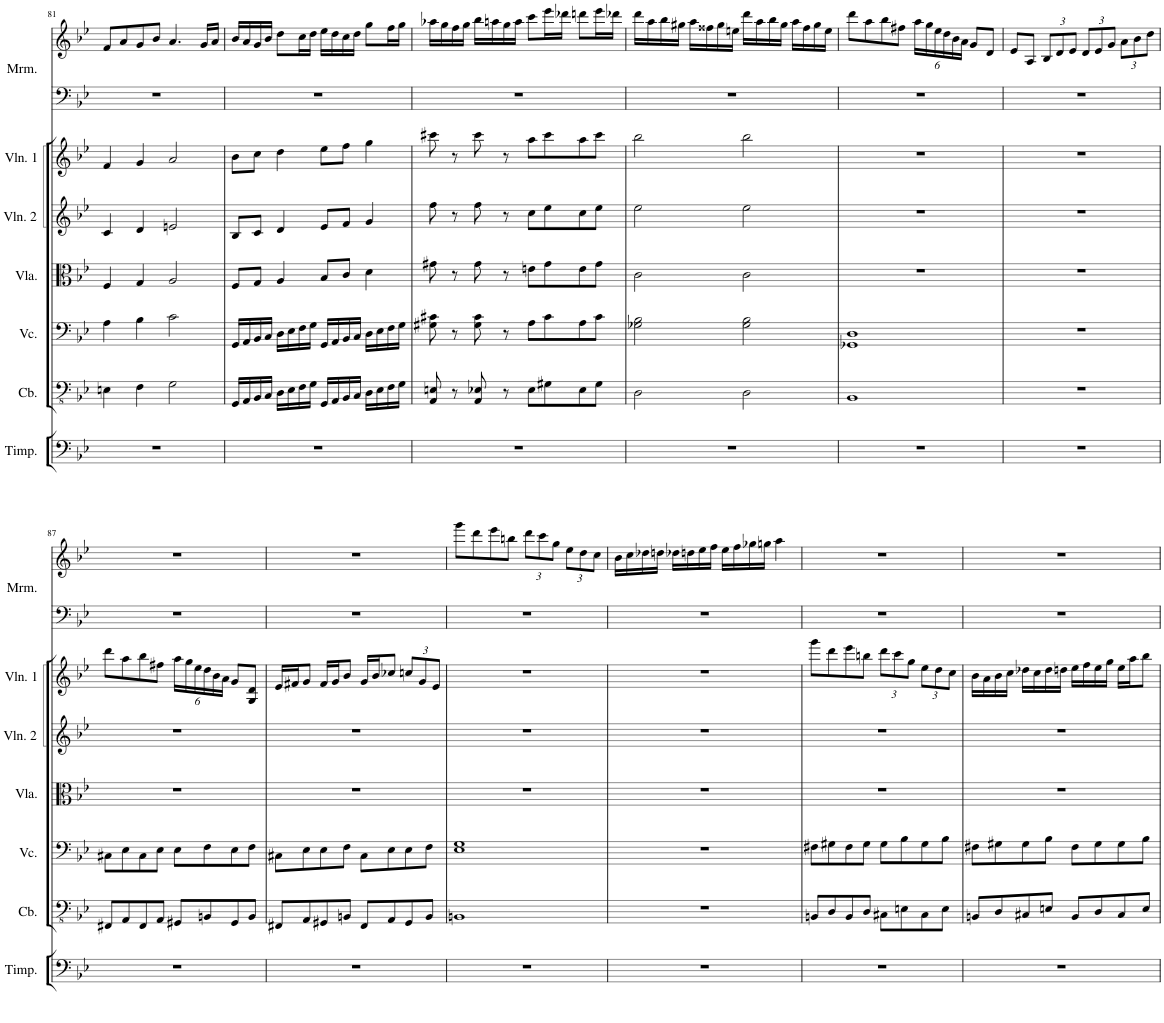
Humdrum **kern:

**kern	**kern	**kern	**kern	**kern	**kern
*part6	*part5	*part4	*part3	*part2	*part1
*staff6	*staff5	*staff4	*staff3	*staff2	*staff1
*I"Contrabass	*I"Violoncello	*I"Viola	*I"Violin 2	*I"Violin 1	*I"Marimba
*I'Cb.	*I'Vc.	*I'Vla.	*I'Vln. 2	*I'Vln. 1	*I'Mrm.
!!LO:PB:g=z
*clefFv4	*clefF4	*clefC3	*clefG2	*clefG2	*clefG2
*ITrd7c12	*	*	*	*	*
*k[b-e-]	*k[b-e-]	*k[b-e-]	*k[b-e-]	*k[b-e-]	*k[b-e-]
*M4/4	*M4/4	*M4/4	*M4/4	*M4/4	*M4/4
=81	=81	=81	=81	=81	=81
4EEn\	4A\	4F/	4c/	4f/	8f/L
.	.	.	.	.	8a/
4FF\	4B-\	4G/	4d/	4g/	8g/
.	.	.	.	.	8b-/J
2GG\	2c\	2A/	2en/	2a/	4.a/
.	.	.	.	.	16g/LL
.	.	.	.	.	16a/JJ
=82	=82	=82	=82	=82	=82
16GGG/LL	16GG/LL	8F/L	8B-/L	8b-\L	16b-/LL
16AAA/	16AA/	.	.	.	16a/
16BBB-/	16BB-/	8G/J	8c/J	8cc\J	16g/
16CC/JJ	16C/JJ	.	.	.	16b-/JJ
16DD\LL	16D\LL	4A/	4d/	4dd\	8dd\L
16EE-\	16E-\	.	.	.	.
16FF\	16F\	.	.	.	16cc\L
16GG\JJ	16G\JJ	.	.	.	16dd\JJ
16GGG/LL	16GG/LL	8B-/L	8e-/L	8ee-\L	16ee-\LL
16AAA/	16AA/	.	.	.	16dd\
16BBB-/	16BB-/	8c/J	8f/J	8ff\J	16cc\
16CC/JJ	16C/JJ	.	.	.	16dd\JJ
16DD\LL	16D\LL	4d\	4g/	4gg\	8gg\L
16EE-\	16E-\	.	.	.	.
16FF\	16F\	.	.	.	16ff\L
16GG\JJ	16G\JJ	.	.	.	16gg\JJ
=83	=83	=83	=83	=83	=83
8AAA/ 8EEn/	8G#X\ 8c#X\	8g#X\	8ff\	8ccc#X\	16aa-X\LL
.	.	.	.	.	16gg\
8r	8r	8r	8r	8r	16ff\
.	.	.	.	.	16gg\JJ
8AAA/ 8EE-X/	8G#\ 8c#\	8g#\	8ff\	8ccc#\	16bb-\LL
.	.	.	.	.	16aan\
8r	8r	8r	8r	8r	16gg\
.	.	.	.	.	16aa\JJ
8EE-\L	8A\L	8en\L	8cc\L	8aa\L	8ccc\L
8GG#X\	8c#\	8g#\	8ee-\	8ccc#\	16eee-\L
.	.	.	.	.	16ddd-X\JJ
8EE-\	8A\	8e\	8cc\	8aa\	8dddn\L
8GG#\J	8c#\J	8g#\J	8ee-\J	8ccc#\J	16eee-\L
.	.	.	.	.	16ddd-X\JJ
=84	=84	=84	=84	=84	=84
2DD\	2G-X\ 2B-\	2c\	2ee-\	2bb-\	16ddd\LL
.	.	.	.	.	16aa\
.	.	.	.	.	16bb-\
.	.	.	.	.	16gg#X\JJ
.	.	.	.	.	16aa\LL
.	.	.	.	.	16ff##X\
.	.	.	.	.	16gg#\
.	.	.	.	.	16een\JJ
2DD\	2G-\ 2B-\	2c\	2ee-\	2bb-\	16ddd\LL
.	.	.	.	.	16aa\
.	.	.	.	.	16bb-\
.	.	.	.	.	16gg#\JJ
.	.	.	.	.	16aa\LL
.	.	.	.	.	16ff##\
.	.	.	.	.	16gg#\
.	.	.	.	.	16ee\JJ
=85	=85	=85	=85	=85	=85
1BBB-	1GG-X 1D	1r	1r	1r	8ddd\L
.	.	.	.	.	8aa\
.	.	.	.	.	8bb-\
.	.	.	.	.	8ff#X\J
*	*	*	*	*	*Xbrackettup
.	.	.	.	.	24aa\LL
.	.	.	.	.	24gg\
.	.	.	.	.	24ee-\
.	.	.	.	.	24dd\
.	.	.	.	.	24b-\
.	.	.	.	.	24a\JJ
.	.	.	.	.	8g/L
.	.	.	.	.	8d/J
=86	=86	=86	=86	=86	=86
1r	1r	1r	1r	1r	8e-/L
.	.	.	.	.	8A/J
.	.	.	.	.	12B-/L
.	.	.	.	.	12d/
.	.	.	.	.	12e-/J
.	.	.	.	.	12d/L
.	.	.	.	.	12e-/
.	.	.	.	.	12g/J
.	.	.	.	.	12a\L
.	.	.	.	.	12b-\
.	.	.	.	.	12dd\J
!!LO:LB:g=z
=87	=87	=87	=87	=87	=87
8FFF#X/L	8C#X\L	1r	1r	8ddd\L	1r
8AAA/	8E-\	.	.	8aa\	.
8FFF#/	8C#\	.	.	8bb-\	.
8AAA/J	8E-\J	.	.	8ff#X\J	.
*	*	*	*	*Xbrackettup	*
8GGG#X/L	8E-\L	.	.	24aa\LL	.
.	.	.	.	24gg\	.
.	.	.	.	24ee-\	.
8BBBn/	8F\	.	.	24dd\	.
.	.	.	.	24b-\	.
.	.	.	.	24a\JJ	.
8GGG#/	8E-\	.	.	8g/L	.
8BBB/J	8F\J	.	.	8G/ 8d/J	.
=88	=88	=88	=88	=88	=88
8FFF#X/L	8C#X\L	1r	1r	16e-/LL	1r
.	.	.	.	16f#X/J	.
8AAA/	8E-\	.	.	8g/J	.
8GGG#X/	8E-\	.	.	16f#/LL	.
.	.	.	.	16g/J	.
8BBBn/J	8F\J	.	.	8b-/J	.
8FFF#/L	8C#\L	.	.	16g/LL	.
.	.	.	.	16b-/J	.
8AAA/	8E-\	.	.	8cc-X/J	.
8GGG#/	8E-\	.	.	12ccn/L	.
.	.	.	.	12g/	.
8BBB/J	8F\J	.	.	.	.
.	.	.	.	12e-/J	.
=89	=89	=89	=89	=89	=89
1BBBn	1E- 1G	1r	1r	1r	8ggg\L
.	.	.	.	.	8ddd\
.	.	.	.	.	8eee-\
.	.	.	.	.	8bbn\J
.	.	.	.	.	12ddd\L
.	.	.	.	.	12ccc\
.	.	.	.	.	12gg\J
.	.	.	.	.	12ee-\L
.	.	.	.	.	12dd\
.	.	.	.	.	12cc\J
=90	=90	=90	=90	=90	=90
1r	1r	1r	1r	1r	16b-\LL
.	.	.	.	.	16cc\
.	.	.	.	.	16dd-X\
.	.	.	.	.	16ddn\JJ
.	.	.	.	.	16dd-X\LL
.	.	.	.	.	16ddn\
.	.	.	.	.	16ee-\
.	.	.	.	.	16ff\JJ
.	.	.	.	.	16ee-\LL
.	.	.	.	.	16ff\
.	.	.	.	.	16gg-X\
.	.	.	.	.	16ggn\JJ
.	.	.	.	.	4aa\
=91	=91	=91	=91	=91	=91
8BBBn/L	8F#X\L	1r	1r	8ggg\L	1r
8DD/	8G#X\	.	.	8ddd\	.
8BBB/	8F#\	.	.	8eee-\	.
8DD/J	8G#\J	.	.	8bbn\J	.
8CC#X\L	8G#\L	.	.	12ddd\L	.
.	.	.	.	12ccc\	.
8EEn\	8B-\	.	.	.	.
.	.	.	.	12gg\J	.
8CC#\	8G#\	.	.	12ee-\L	.
.	.	.	.	12dd\	.
8EE\J	8B-\J	.	.	.	.
.	.	.	.	12cc\J	.
=92	=92	=92	=92	=92	=92
8BBBn/L	8F#X\L	1r	1r	16b-\LL	1r
.	.	.	.	16a\	.
8DD/	8G#X\	.	.	16b-\	.
.	.	.	.	16cc\JJ	.
8CC#X/	8G#\	.	.	16dd-X\LL	.
.	.	.	.	16cc\	.
8EEn/J	8B-\J	.	.	16dd-\	.
.	.	.	.	16ddn\JJ	.
8BBB/L	8F#\L	.	.	16ee-\LL	.
.	.	.	.	16ff\	.
8DD/	8G#\	.	.	16ee-\	.
.	.	.	.	16gg\JJ	.
8CC#/	8G#\	.	.	16ee-\LL	.
.	.	.	.	16aa\J	.
8EE/J	8B-\J	.	.	8bb-\J	.
=	=	=	=	=	=
*-	*-	*-	*-	*-	*-
